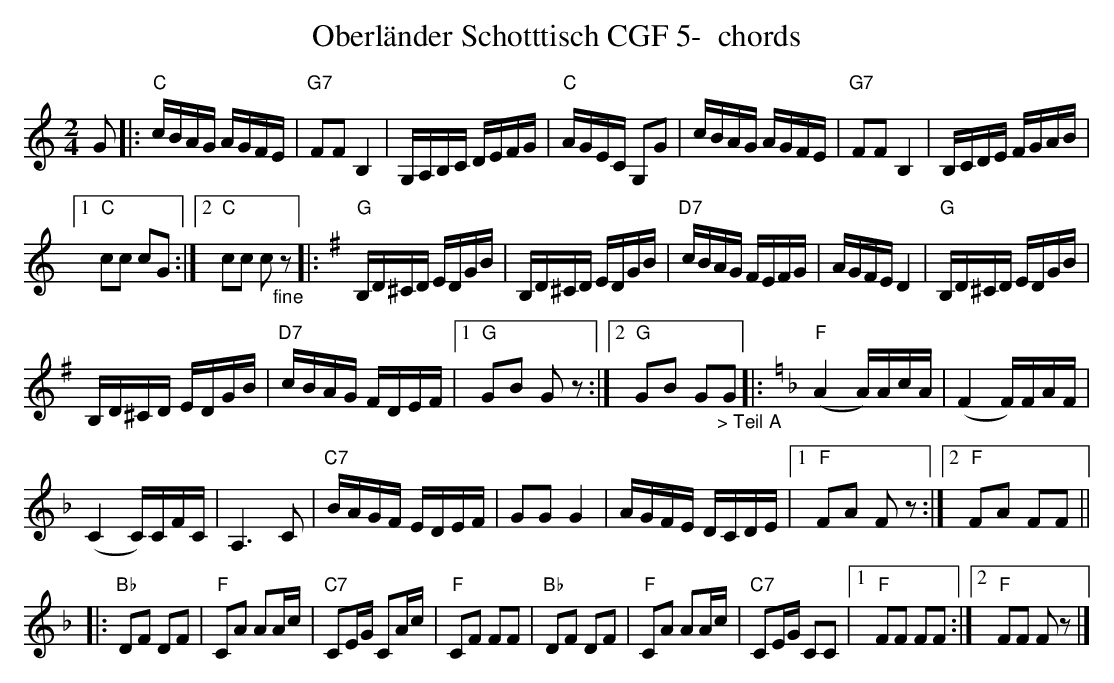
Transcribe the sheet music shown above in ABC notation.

X:1
T:Oberl\"ander Schotttisch CGF 5-  chords
M:2/4
L:1/16
K:Cmaj%%MIDI gchordon
G2 |: "C"cBAG AGFE | "G7"F2F2B,4 | G,A,B,C DEFG | "C"AGEC G,2G2 | cBAG AGFE | "G7"F2F2 B,4 | B,CDE FGAB |1
"C"c2c2 c2G2 :|2 "C"c2c2 c2"_fine"z2 |: [K:Gmaj] "G"B,D^CD EDGB | B,D^CD EDGB | "D7"cBAG FEFG | AGFE D4 | "G"B,D^CD EDGB |
B,D^CD EDGB | "D7"cBAG FDEF |1 "G"G2B2 G2z2 :|2 "G"G2B2 G2"_> Teil A"G2 |: [K:Fmaj] "F"(A4A)AcA | (F4F)FAF |
(C4C)CFC | A,6C2 | "C7"BAGF EDEF | G2G2G4 | AGFE DCDE |1 "F"F2A2 F2z2 :|2 "F"F2A2 F2F2 || [K:Fmaj]
|: "Bb"D2F2 D2F2 | "F"C2A2 A2Ac | "C7"C2EG C2Ac | "F"C2F2 F2F2 | "Bb"D2F2 D2F2 | "F"C2A2 A2Ac | "C7"C2EG C2C2 |1 "F"F2F2 F2F2 :|2 "F"F2F2 F2z2 |]
